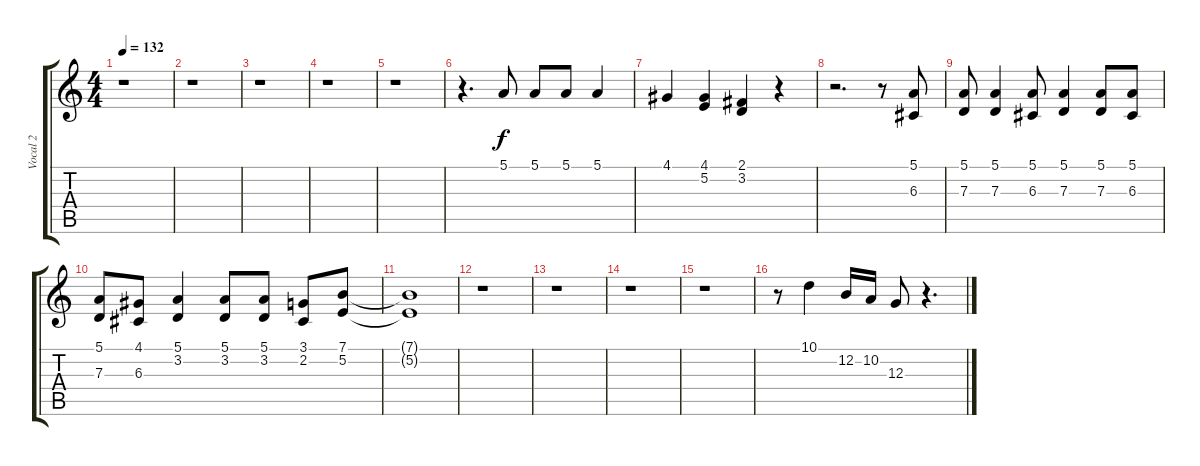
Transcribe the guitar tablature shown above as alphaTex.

\track ("Vocal 2" "Vocal 2") {instrument lead2sawtooth}
\staff {score tabs}
\tuning (E4 B3 G3 D3 A2 E2) {hide}
\ts (4 4)
\tempo 132
\clef g2
\ks c
r.1{dy f} |
r.1 |
r.1 |
r.1 |
r.1 |
r.4{d} 5.1.8 5.1.8 5.1.8 5.1.4 |
4.1.4 (4.1 5.2).4 (2.1 3.2).4 r.4 |
r.2{d} r.8 (5.1 6.3).8 |
(5.1 7.3).8 (5.1 7.3).4 (5.1 6.3).8 (5.1 7.3).4 (5.1 7.3).8 (5.1 6.3).8 |
(5.1 7.3).8 (4.1 6.3).8 (5.1 3.2).4 (5.1 3.2).8 (5.1 3.2).8 (3.1 2.2).8 (7.1 5.2).8 |
(7.1{t} 5.2{t}).1 |
r.1 |
r.1 |
r.1 |
r.1 |
r.8 10.1.4 12.2.16 10.2.16 12.3.8 r.4{d}
